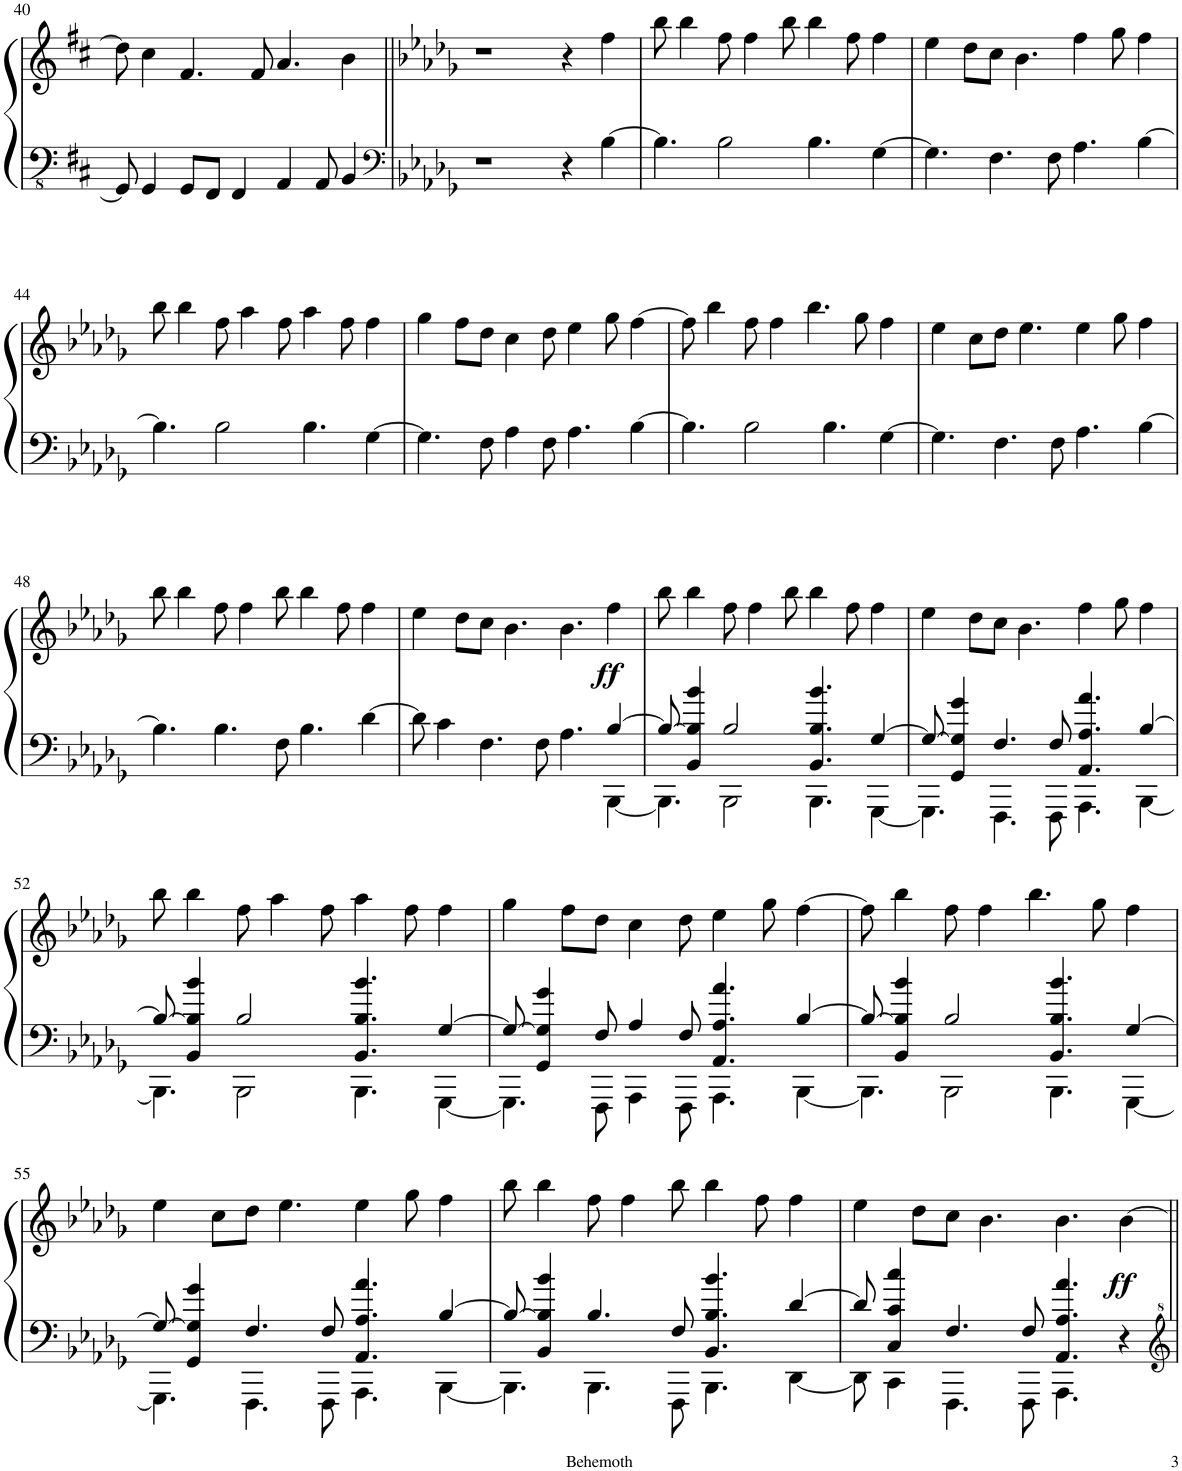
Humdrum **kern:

**kern	**kern	**dynam
*part1	*part1	*part1
*staff2	*staff1	*staff1/2
*I"Piano	*	*
*I'Pno.	*	*
!!LO:PB:g=z
*clefFv4	*clefG2	*
*k[f#c#]	*k[f#c#]	*
*M6/4	*M6/4	*
=40	=40	=40
8GGG/]	8dd\]	.
4GGG/	4cc#\	.
8GGG/L	4.f#/	.
8FFF#/J	.	.
4FFF#/	.	.
.	8f#/	.
4AAA/	4.a/	.
8AAA/	.	.
4BBB/	4b\	.
=41||	=41||	=41||
*clefF4	*	*
*k[b-e-a-d-g-]	*k[b-e-a-d-g-]	*
1r	1r	.
4r	4r	.
[4B-\	4ff\	.
=42	=42	=42
4.B-\]	8bb-\	.
.	4bb-\	.
2B-\	8ff\	.
.	4ff\	.
.	8bb-\	.
4.B-\	4bb-\	.
.	8ff\	.
[4G-\	4ff\	.
=43	=43	=43
4.G-\]	4ee-\	.
.	8dd-\L	.
4.F\	8cc\J	.
.	4.b-\	.
8F\	.	.
4.A-\	4ff\	.
.	8gg-\	.
[4B-\	4ff\	.
!!LO:LB:g=z
=44	=44	=44
4.B-\]	8bb-\	.
.	4bb-\	.
2B-\	8ff\	.
.	4aa-\	.
.	8ff\	.
4.B-\	4aa-\	.
.	8ff\	.
[4G-\	4ff\	.
=45	=45	=45
4.G-\]	4gg-\	.
.	8ff\L	.
8F\	8dd-\J	.
4A-\	4cc\	.
8F\	8dd-\	.
4.A-\	4ee-\	.
.	8gg-\	.
[4B-\	[4ff\	.
=46	=46	=46
4.B-\]	8ff\]	.
.	4bb-\	.
2B-\	8ff\	.
.	4ff\	.
.	4.bb-\	.
4.B-\	.	.
.	8gg-\	.
[4G-\	4ff\	.
=47	=47	=47
4.G-\]	4ee-\	.
.	8cc\L	.
4.F\	8dd-\J	.
.	4.ee-\	.
8F\	.	.
4.A-\	4ee-\	.
.	8gg-\	.
[4B-\	4ff\	.
!!LO:LB:g=z
=48	=48	=48
4.B-\]	8bb-\	.
.	4bb-\	.
4.B-\	8ff\	.
.	4ff\	.
8F\	8bb-\	.
4.B-\	4bb-\	.
.	8ff\	.
[4d-\	4ff\	.
=49	=49	=49
*^	*	*
8d-\]	4ryy	4ee-\	.
4c\	.	.	.
*v	*v	*	*
.	8dd-\L	.
4.F\	8cc\J	.
.	4.b-\	.
8F\	.	.
4.A-\	4.b-\	.
*^	*	*
!	!	!	!LO:DY:b
[4B-/	[4BBB-\	4ff\	ff
=50	=50	=50	=50
8B-/_	4.BBB-\]	8bb-\	.
4BB-/ 4B-/] 4b-/	.	4bb-\	.
2B-/	2BBB-\	8ff\	.
.	.	4ff\	.
.	.	8bb-\	.
4.BB-/ 4.B-/ 4.b-/	4.BBB-\	4bb-\	.
.	.	8ff\	.
[4G-/	[4GGG-\	4ff\	.
=51	=51	=51	=51
8G-/_	4.GGG-\]	4ee-\	.
4GG-/ 4G-/] 4g-/	.	.	.
.	.	8dd-\L	.
4.F/	4.FFF\	8cc\J	.
.	.	4.b-\	.
8F/	8FFF\	.	.
4.AA-/ 4.A-/ 4.a-/	4.AAA-\	4ff\	.
.	.	8gg-\	.
[4B-/	[4BBB-\	4ff\	.
!!LO:LB:g=z
=52	=52	=52	=52
8B-/_	4.BBB-\]	8bb-\	.
4BB-/ 4B-/] 4b-/	.	4bb-\	.
2B-/	2BBB-\	8ff\	.
.	.	4aa-\	.
.	.	8ff\	.
4.BB-/ 4.B-/ 4.b-/	4.BBB-\	4aa-\	.
.	.	8ff\	.
[4G-/	[4GGG-\	4ff\	.
=53	=53	=53	=53
8G-/_	4.GGG-\]	4gg-\	.
4GG-/ 4G-/] 4g-/	.	.	.
.	.	8ff\L	.
8F/	8FFF\	8dd-\J	.
4A-/	4AAA-\	4cc\	.
8F/	8FFF\	8dd-\	.
4.AA-/ 4.A-/ 4.a-/	4.AAA-\	4ee-\	.
.	.	8gg-\	.
[4B-/	[4BBB-\	[4ff\	.
=54	=54	=54	=54
8B-/_	4.BBB-\]	8ff\]	.
4BB-/ 4B-/] 4b-/	.	4bb-\	.
2B-/	2BBB-\	8ff\	.
.	.	4ff\	.
.	.	4.bb-\	.
4.BB-/ 4.B-/ 4.b-/	4.BBB-\	.	.
.	.	8gg-\	.
[4G-/	[4GGG-\	4ff\	.
!!LO:LB:g=z
=55	=55	=55	=55
8G-/_	4.GGG-\]	4ee-\	.
4GG-/ 4G-/] 4g-/	.	.	.
.	.	8cc\L	.
4.F/	4.FFF\	8dd-\J	.
.	.	4.ee-\	.
8F/	8FFF\	.	.
4.AA-/ 4.A-/ 4.a-/	4.AAA-\	4ee-\	.
.	.	8gg-\	.
[4B-/	[4BBB-\	4ff\	.
=56	=56	=56	=56
8B-/_	4.BBB-\]	8bb-\	.
4BB-/ 4B-/] 4b-/	.	4bb-\	.
4.B-/	4.BBB-\	8ff\	.
.	.	4ff\	.
8F/	8FFF\	8bb-\	.
4.BB-/ 4.B-/ 4.b-/	4.BBB-\	4bb-\	.
.	.	8ff\	.
[4d-/	[4DD-\	4ff\	.
=57	=57	=57	=57
8d-/]	8DD-\]	4ee-\	.
4C/ 4c/ 4cc/	4CC\	.	.
.	.	8dd-\L	.
4.F/	4.FFF\	8cc\J	.
.	.	4.b-\	.
8F/	8FFF\	.	.
4.AA-/ 4.A-/ 4.a-/	4.AAA-\	4.b-\	.
!	!	!	!LO:DY:b
4r	4ryy	[4b-\	ff
*v	*v	*	*
=||	=||	=||
*-	*-	*-
